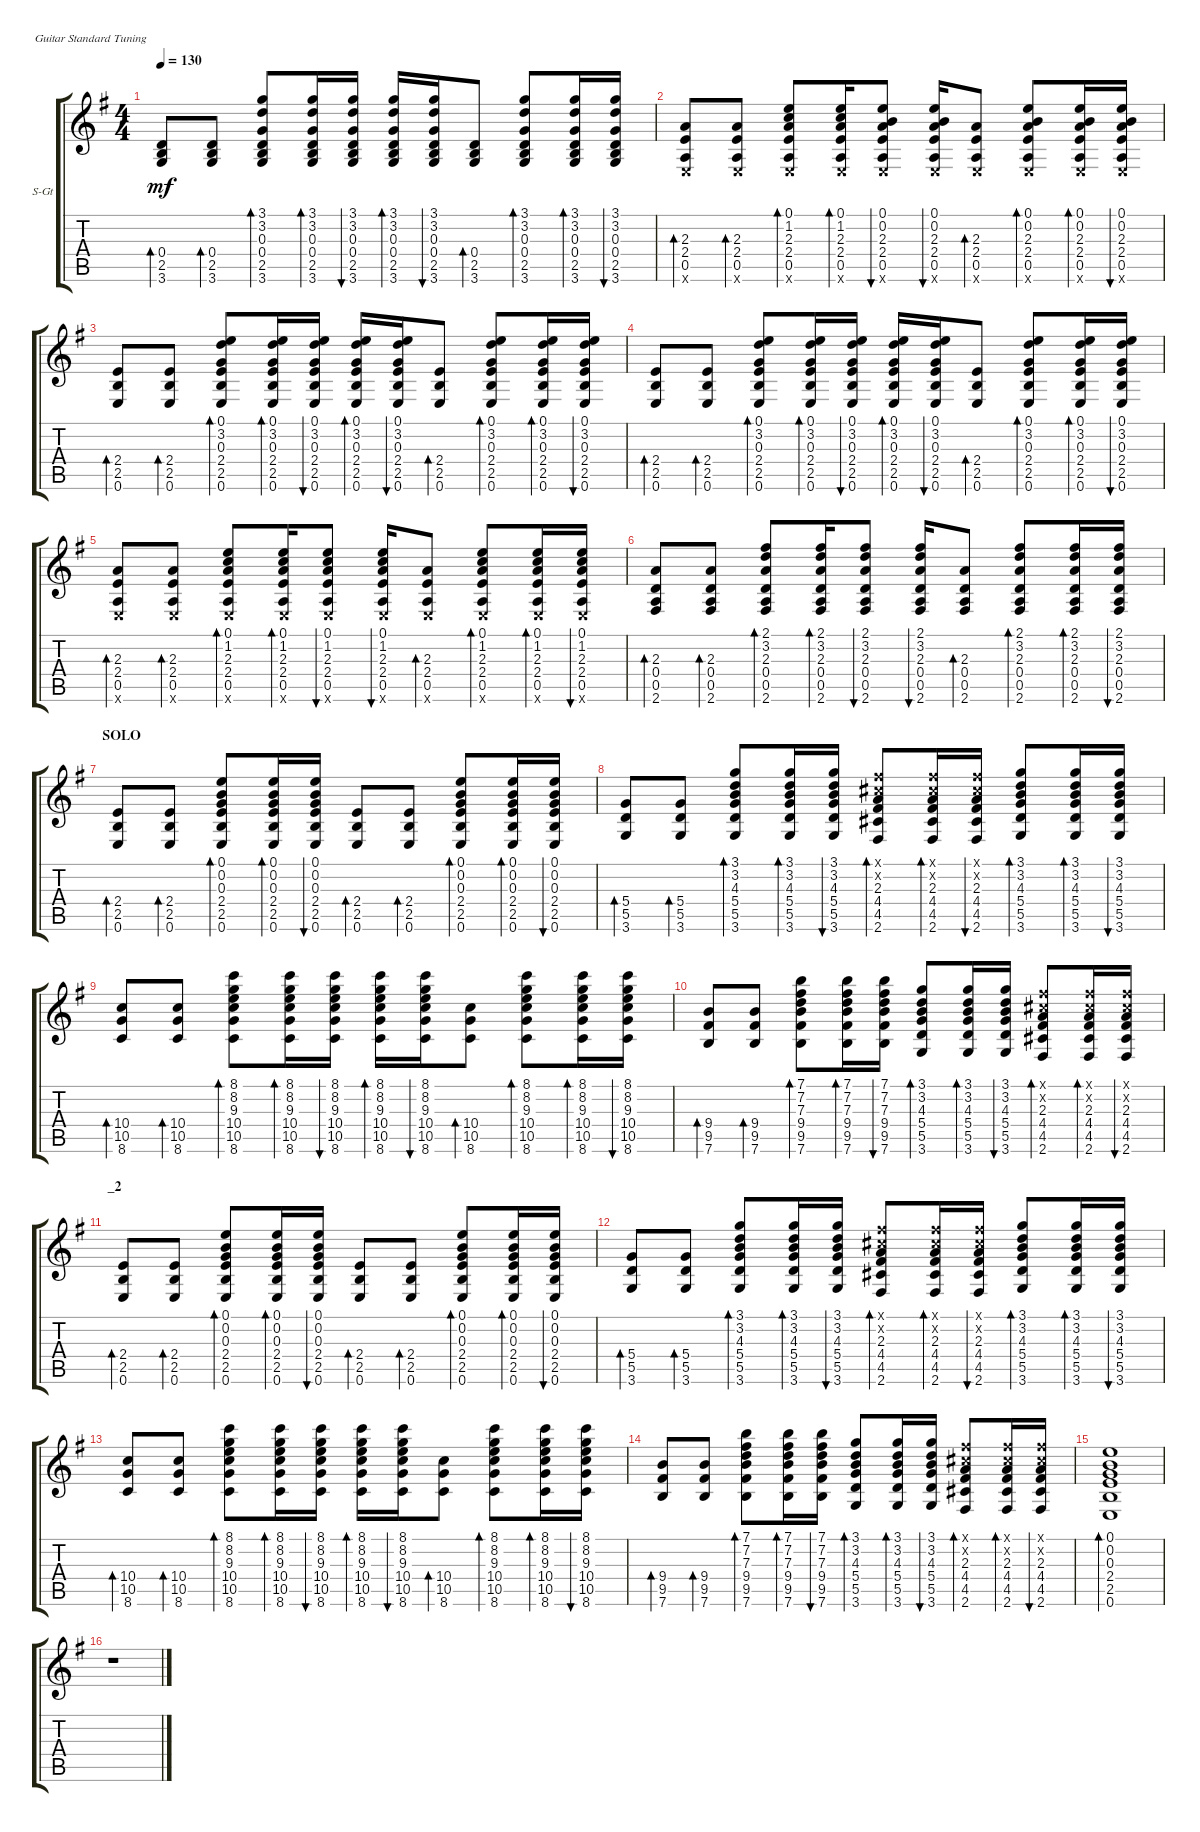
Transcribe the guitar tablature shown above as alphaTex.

\defaultSystemsLayout 4
\bracketExtendMode groupsimilarinstruments
\firstSystemTrackNameOrientation horizontal
\otherSystemsTrackNameOrientation horizontal
\track ("Steel Guitar" "S-Gt") {instrument acousticguitarsteel}
\staff {score tabs}
\tuning (E4 B3 G3 D3 A2 E2)
\ts (4 4)
\tempo 130
\clef g2
\scale
0.506637
\ks eminor
(0.4 2.5 3.6).8{bd 30 dy mf} (0.4 2.5 3.6).8{bd 30} (0.4 0.3 3.2 3.1 2.5 3.6).8{bd 30} (0.4 0.3 3.2 3.1 2.5 3.6).16{bd 30} (0.4 0.3 3.2 3.1 2.5 3.6).16{bu 30} (0.4 0.3 3.2 3.1 2.5 3.6).16{bd 30} (0.4 0.3 3.2 3.1 2.5 3.6).16{bu 30} (0.4 2.5 3.6).8{bd 30} (0.4 0.3 3.2 3.1 2.5 3.6).8{bd 30} (0.4 0.3 3.2 3.1 2.5 3.6).16{bd 30} (0.4 0.3 3.2 3.1 2.5 3.6).16{bu 30} |
\scale
0.49457 (2.4 0.5 0.6{x} 2.3).8{bd 30} (2.4 0.5 0.6{x} 2.3).8{bd 30} (2.4 2.3 1.2 0.1 0.5 0.6{x}).8{bd 30} (2.4 2.3 1.2 0.1 0.5 0.6{x}).16{bd 30} (2.4 2.3 0.2 0.1 0.5 0.6{x}).8{bu 30} (2.4 2.3 0.2 0.1 0.5 0.6{x}).16{bu 30} (2.4 0.5 0.6{x} 2.3).8{bd 30} (2.4 2.3 0.2 0.1 0.5 0.6{x}).8{bd 30} (2.4 2.3 0.2 0.1 0.5 0.6{x}).16{bd 30} (2.4 2.3 0.2 0.1 0.5 0.6{x}).16{bu 30} |
\scale
0.525488 (2.4 2.5 0.6).8{bd 30} (2.4 2.5 0.6).8{bd 30} (2.4 0.3 3.2 0.1 2.5 0.6).8{bd 30} (2.4 0.3 3.2 0.1 2.5 0.6).16{bd 30} (2.4 0.3 3.2 0.1 2.5 0.6).16{bu 30} (2.4 0.3 3.2 0.1 2.5 0.6).16{bd 30} (2.4 0.3 3.2 0.1 2.5 0.6).16{bu 30} (2.4 2.5 0.6).8{bd 30} (2.4 0.3 3.2 0.1 2.5 0.6).8{bd 30} (2.4 0.3 3.2 0.1 2.5 0.6).16{bd 30} (2.4 0.3 3.2 0.1 2.5 0.6).16{bu 30} |
\scale
0.474494 (2.4 2.5 0.6).8{bd 30} (2.4 2.5 0.6).8{bd 30} (2.4 0.3 3.2 0.1 2.5 0.6).8{bd 30} (2.4 0.3 3.2 0.1 2.5 0.6).16{bd 30} (2.4 0.3 3.2 0.1 2.5 0.6).16{bu 30} (2.4 0.3 3.2 0.1 2.5 0.6).16{bd 30} (2.4 0.3 3.2 0.1 2.5 0.6).16{bu 30} (2.4 2.5 0.6).8{bd 30} (2.4 0.3 3.2 0.1 2.5 0.6).8{bd 30} (2.4 0.3 3.2 0.1 2.5 0.6).16{bd 30} (2.4 0.3 3.2 0.1 2.5 0.6).16{bu 30} |
\scale
0.527034 (2.4 0.5 0.6{x} 2.3).8{bd 30} (2.4 0.5 0.6{x} 2.3).8{bd 30} (2.4 2.3 1.2 0.1 0.5 0.6{x}).8{bd 30} (2.4 2.3 1.2 0.1 0.5 0.6{x}).16{bd 30} (2.4 2.3 1.2 0.1 0.5 0.6{x}).8{bu 30} (2.4 2.3 1.2 0.1 0.5 0.6{x}).16{bu 30} (2.4 0.5 0.6{x} 2.3).8{bd 30} (2.4 2.3 1.2 0.1 0.5 0.6{x}).8{bd 30} (2.4 2.3 1.2 0.1 0.5 0.6{x}).16{bd 30} (2.4 2.3 1.2 0.1 0.5 0.6{x}).16{bu 30} |
\scale
0.472908 (0.4 0.5 2.6 2.3).8{bd 30} (0.4 0.5 2.6 2.3).8{bd 30} (0.4 2.3 3.2 2.1 0.5 2.6).8{bd 30} (0.4 2.3 3.2 2.1 0.5 2.6).16{bd 30} (0.4 2.3 3.2 2.1 0.5 2.6).8{bu 30} (0.4 2.3 3.2 2.1 0.5 2.6).16{bu 30} (0.4 0.5 2.6 2.3).8{bd 30} (0.4 2.3 3.2 2.1 0.5 2.6).8{bd 30} (0.4 2.3 3.2 2.1 0.5 2.6).16{bd 30} (0.4 2.3 3.2 2.1 0.5 2.6).16{bu 30} |
\section ("" "SOLO")
(2.4 2.5 0.6).8{bd 30} (2.4 2.5 0.6).8{bd 30} (2.4 0.3 0.2 0.1 2.5 0.6).8{bd 30} (2.4 0.3 0.2 0.1 2.5 0.6).16{bd 30} (2.4 0.3 0.2 0.1 2.5 0.6).16{bu 30} (2.4 2.5 0.6).8{bd 30} (2.4 2.5 0.6).8{bd 30} (2.4 0.3 0.2 0.1 2.5 0.6).8{bd 30} (2.4 0.3 0.2 0.1 2.5 0.6).16{bd 30} (2.4 0.3 0.2 0.1 2.5 0.6).16{bu 30} |
(5.4 5.5 3.6).8{bd 30} (5.4 5.5 3.6).8{bd 30} (5.4 4.3 3.2 3.1 5.5 3.6).8{bd 30} (5.4 4.3 3.2 3.1 5.5 3.6).16{bd 30} (5.4 4.3 3.2 3.1 5.5 3.6).16{bu 30} (4.4 2.3 2.2{x} 2.1{x} 4.5 2.6).8{bd 30} (4.4 2.3 2.2{x} 2.1{x} 4.5 2.6).16{bd 30} (4.4 2.3 2.2{x} 2.1{x} 4.5 2.6).16{bu 30} (5.4 4.3 3.2 3.1 5.5 3.6).8{bd 30} (5.4 4.3 3.2 3.1 5.5 3.6).16{bd 30} (5.4 4.3 3.2 3.1 5.5 3.6).16{bu 30} |
(10.4 10.5 8.6).8{bd 30} (10.4 10.5 8.6).8{bd 30} (10.4 9.3 8.2 8.1 10.5 8.6).8{bd 30} (10.4 9.3 8.2 8.1 10.5 8.6).16{bd 30} (10.4 9.3 8.2 8.1 10.5 8.6).16{bu 30} (10.4 9.3 8.2 8.1 10.5 8.6).16{bd 30} (10.4 9.3 8.2 8.1 10.5 8.6).16{bu 30} (10.4 10.5 8.6).8{bd 30} (10.4 9.3 8.2 8.1 10.5 8.6).8{bd 30} (10.4 9.3 8.2 8.1 10.5 8.6).16{bd 30} (10.4 9.3 8.2 8.1 10.5 8.6).16{bu 30} |
(9.4 9.5 7.6).8{bd 30} (9.4 9.5 7.6).8{bd 30} (9.4 7.3 7.2 7.1 9.5 7.6).8{bd 30} (9.4 7.3 7.2 7.1 9.5 7.6).16{bd 30} (9.4 7.3 7.2 7.1 9.5 7.6).16{bu 30} (5.4 4.3 3.2 3.1 5.5 3.6).8{bd 30} (5.4 4.3 3.2 3.1 5.5 3.6).16{bd 30} (5.4 4.3 3.2 3.1 5.5 3.6).16{bu 30} (4.4 2.3 2.2{x} 2.1{x} 4.5 2.6).8{bd 30} (4.4 2.3 2.2{x} 2.1{x} 4.5 2.6).16{bd 30} (4.4 2.3 2.2{x} 2.1{x} 4.5 2.6).16{bu 30} |
\section ("" "_2")
(2.4 2.5 0.6).8{bd 30} (2.4 2.5 0.6).8{bd 30} (2.4 0.3 0.2 0.1 2.5 0.6).8{bd 30} (2.4 0.3 0.2 0.1 2.5 0.6).16{bd 30} (2.4 0.3 0.2 0.1 2.5 0.6).16{bu 30} (2.4 2.5 0.6).8{bd 30} (2.4 2.5 0.6).8{bd 30} (2.4 0.3 0.2 0.1 2.5 0.6).8{bd 30} (2.4 0.3 0.2 0.1 2.5 0.6).16{bd 30} (2.4 0.3 0.2 0.1 2.5 0.6).16{bu 30} |
(5.4 5.5 3.6).8{bd 30} (5.4 5.5 3.6).8{bd 30} (5.4 4.3 3.2 3.1 5.5 3.6).8{bd 30} (5.4 4.3 3.2 3.1 5.5 3.6).16{bd 30} (5.4 4.3 3.2 3.1 5.5 3.6).16{bu 30} (4.4 2.3 2.2{x} 2.1{x} 4.5 2.6).8{bd 30} (4.4 2.3 2.2{x} 2.1{x} 4.5 2.6).16{bd 30} (4.4 2.3 2.2{x} 2.1{x} 4.5 2.6).16{bu 30} (5.4 4.3 3.2 3.1 5.5 3.6).8{bd 30} (5.4 4.3 3.2 3.1 5.5 3.6).16{bd 30} (5.4 4.3 3.2 3.1 5.5 3.6).16{bu 30} |
(10.4 10.5 8.6).8{bd 30} (10.4 10.5 8.6).8{bd 30} (10.4 9.3 8.2 8.1 10.5 8.6).8{bd 30} (10.4 9.3 8.2 8.1 10.5 8.6).16{bd 30} (10.4 9.3 8.2 8.1 10.5 8.6).16{bu 30} (10.4 9.3 8.2 8.1 10.5 8.6).16{bd 30} (10.4 9.3 8.2 8.1 10.5 8.6).16{bu 30} (10.4 10.5 8.6).8{bd 30} (10.4 9.3 8.2 8.1 10.5 8.6).8{bd 30} (10.4 9.3 8.2 8.1 10.5 8.6).16{bd 30} (10.4 9.3 8.2 8.1 10.5 8.6).16{bu 30} |
(9.4 9.5 7.6).8{bd 30} (9.4 9.5 7.6).8{bd 30} (9.4 7.3 7.2 7.1 9.5 7.6).8{bd 30} (9.4 7.3 7.2 7.1 9.5 7.6).16{bd 30} (9.4 7.3 7.2 7.1 9.5 7.6).16{bu 30} (5.4 4.3 3.2 3.1 5.5 3.6).8{bd 30} (5.4 4.3 3.2 3.1 5.5 3.6).16{bd 30} (5.4 4.3 3.2 3.1 5.5 3.6).16{bu 30} (4.4 2.3 2.2{x} 2.1{x} 4.5 2.6).8{bd 30} (4.4 2.3 2.2{x} 2.1{x} 4.5 2.6).16{bd 30} (4.4 2.3 2.2{x} 2.1{x} 4.5 2.6).16{bu 30} |
(0.6 2.5 2.4 0.3 0.2 0.1).1{bd 30} |
r.1
